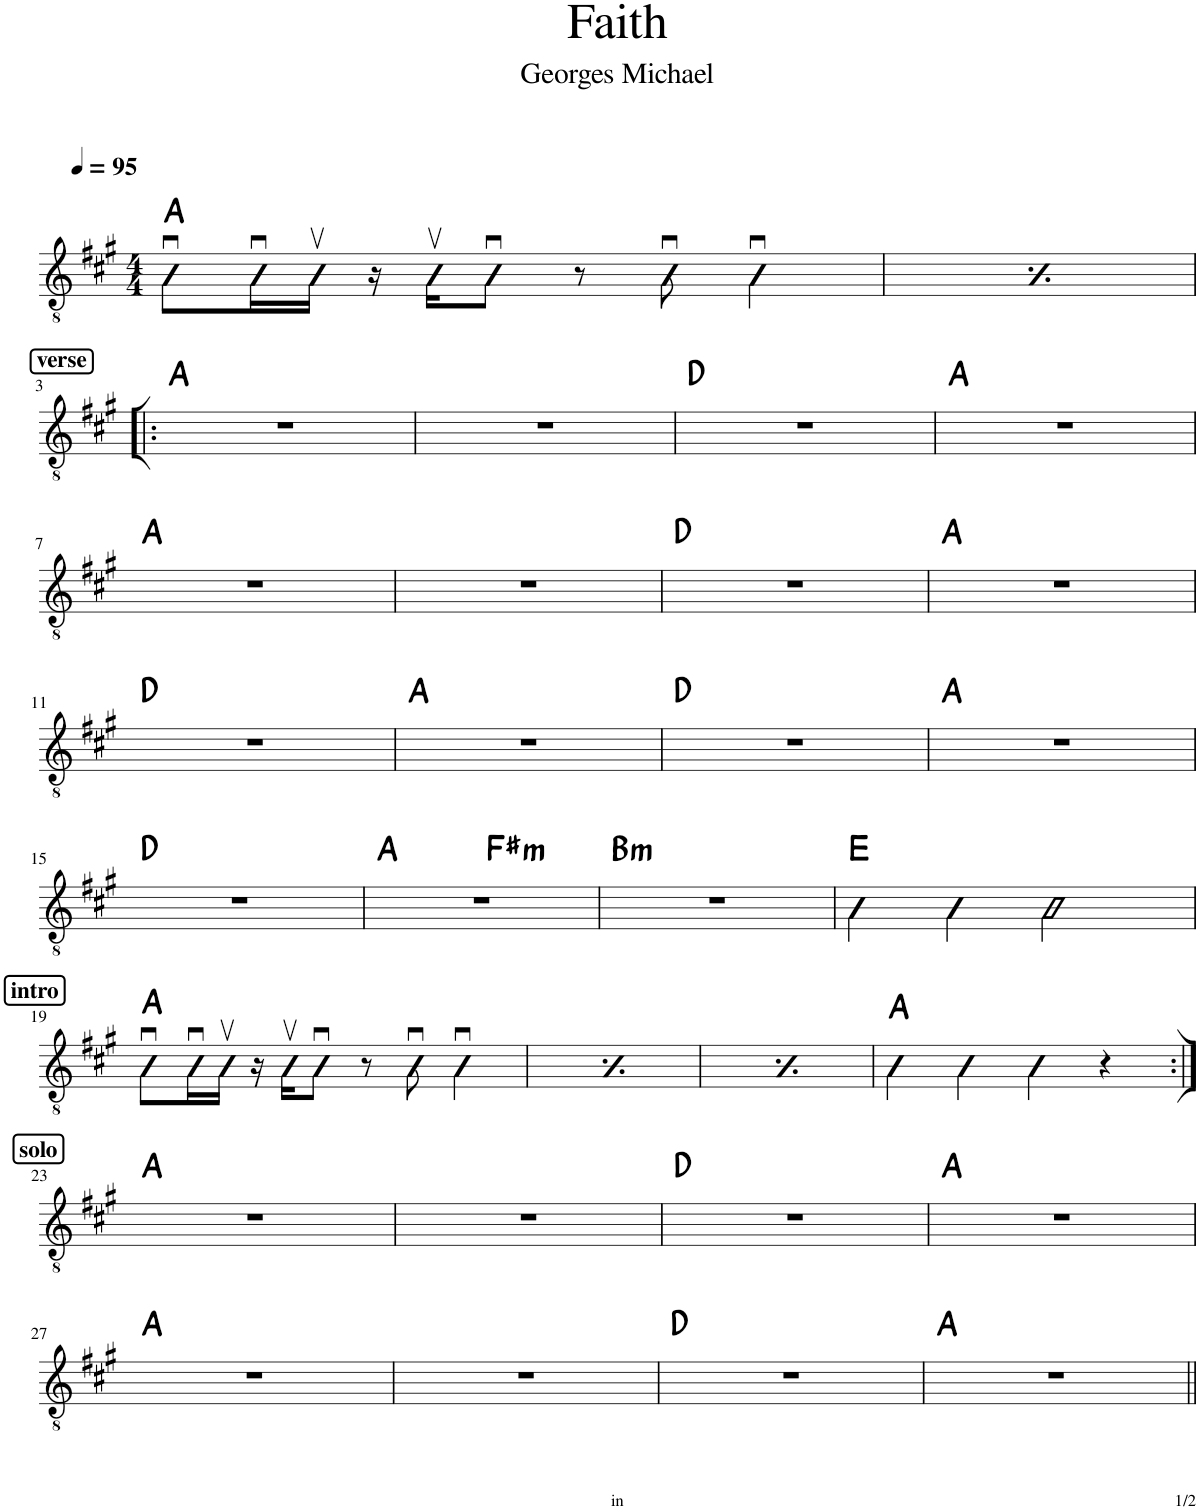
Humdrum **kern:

**kern	**harte
*part1	*part1
*staff1	*
*I"Classical Guitar	*
*I'Guit.	*
*clefGv2	*
*k[f#c#g#]	*
*M4/4	*
*MM95	*
=1	=1
8Au\L	A:maj
16Au\L	.
16Av\JJ	.
16r	.
16Av\KL	.
8Au\J	.
8r	.
8Au\	.
4Au\	.
=2	=2
*MM95	*
8Au\L	A:maj
16Au\L	.
16Av\JJ	.
16r	.
16Av\KL	.
8Au\J	.
8r	.
8Au\	.
4Au\	.
!!LO:LB:g=z
!!LO:REH:place=s1:a:B:cj:fs=11:t=verse
=3!|:	=3!|:
1r	A:maj
=4	=4
1r	.
=5	=5
1r	D:maj
=6	=6
1r	A:maj
!!LO:LB:g=z
=7	=7
1r	A:maj
=8	=8
1r	.
=9	=9
1r	D:maj
=10	=10
1r	A:maj
!!LO:LB:g=z
=11	=11
1r	D:maj
=12	=12
1r	A:maj
=13	=13
1r	D:maj
=14	=14
1r	A:maj
!!LO:LB:g=z
=15	=15
1r	D:maj
=16	=16
*^	*
1r	2ryy	A:maj
!	!	!LO:H:kt=m
.	2ryy	F#:min
=17	=17	=17
!	!	!LO:H:kt=m
*v	*v	*
1r	B:min
=18	=18
4E\	E:maj
4E\	.
2E\	.
!!LO:LB:g=z
!!LO:REH:place=s1:a:B:cj:fs=11:t=intro
=19	=19
8Au\L	A:maj
16Au\L	.
16Av\JJ	.
16r	.
16Av\KL	.
8Au\J	.
8r	.
8Au\	.
4Au\	.
!!LO:REH:place=s1:a:B:cj:fs=11:t=intro
=20	=20
8Au\L	A:maj
16Au\L	.
16Av\JJ	.
16r	.
16Av\KL	.
8Au\J	.
8r	.
8Au\	.
4Au\	.
!!LO:REH:place=s1:a:B:cj:fs=11:t=intro
=21	=21
8Au\L	A:maj
16Au\L	.
16Av\JJ	.
16r	.
16Av\KL	.
8Au\J	.
8r	.
8Au\	.
4Au\	.
=22	=22
4A\	A:maj
4A\	.
4A\	.
4r	.
!!LO:LB:g=z
!!LO:REH:place=s1:a:B:cj:fs=11:t=solo
=23:|!	=23:|!
1r	A:maj
=24	=24
1r	.
=25	=25
1r	D:maj
=26	=26
1r	A:maj
!!LO:LB:g=z
=27	=27
1r	A:maj
=28	=28
1r	.
=29	=29
1r	D:maj
=30	=30
1r	A:maj
=||	=||
*-	*-
